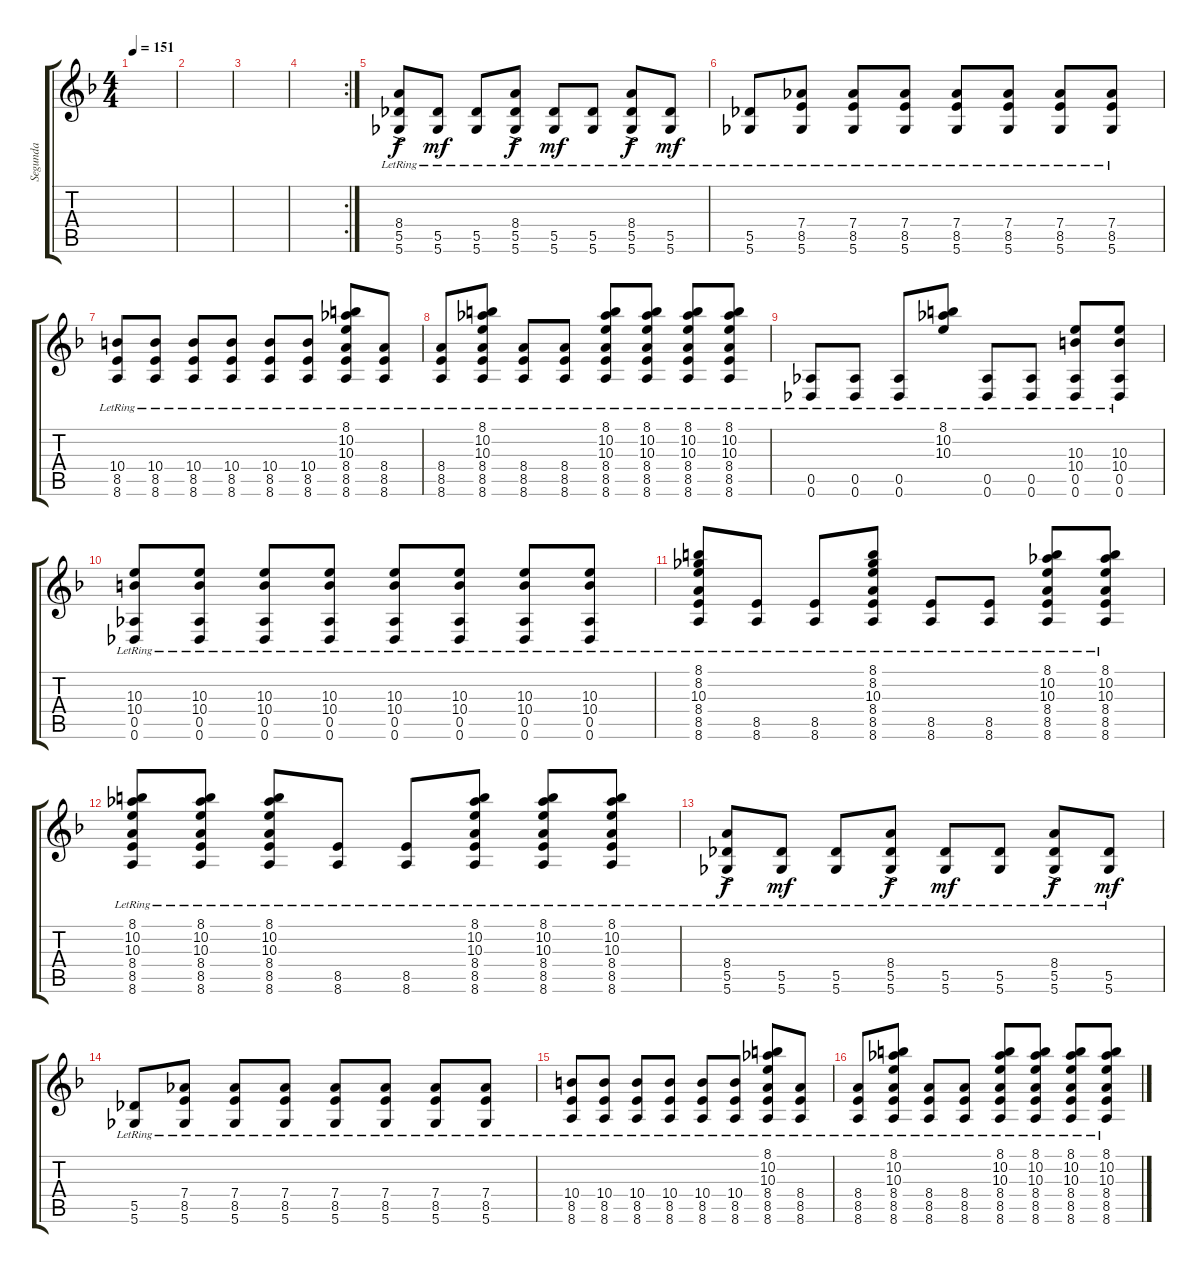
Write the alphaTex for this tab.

\track ("Segunda" "Segunda") {instrument electricguitarjazz}
\staff {score tabs}
\tuning (Eb4 Bb3 Gb3 Db3 Ab2 Db2) {hide}
\ts (4 4)
\tempo 151
\clef g2
\ks f
|
|
|
\rc 2
|
(8.4{ac lr} 5.5{ac lr} 5.6{ac lr}).8 (5.5{lr} 5.6{lr}).8{dy mf} (5.5{lr} 5.6{lr}).8 (8.4{ac lr} 5.5{ac lr} 5.6{ac lr}).8{dy f} (5.5{lr} 5.6{lr}).8{dy mf} (5.5{lr} 5.6{lr}).8 (8.4{ac lr} 5.5{ac lr} 5.6{ac lr}).8{dy f} (5.5{lr} 5.6{lr}).8{dy mf} |
(5.5{lr} 5.6{lr}).8 (7.4{lr} 8.5{lr} 5.6{lr}).8 (7.4{lr} 8.5{lr} 5.6{lr}).8 (7.4{lr} 8.5{lr} 5.6{lr}).8 (7.4{lr} 8.5{lr} 5.6{lr}).8 (7.4{lr} 8.5{lr} 5.6{lr}).8 (7.4{lr} 8.5{lr} 5.6{lr}).8 (7.4{lr} 8.5{lr} 5.6{lr}).8 |
(10.4{lr} 8.5{lr} 8.6{lr}).8 (10.4{lr} 8.5{lr} 8.6{lr}).8 (10.4{lr} 8.5{lr} 8.6{lr}).8 (10.4{lr} 8.5{lr} 8.6{lr}).8 (10.4{lr} 8.5{lr} 8.6{lr}).8 (10.4{lr} 8.5{lr} 8.6{lr}).8 (8.1{lr} 10.2{lr} 10.3{lr} 8.4{lr} 8.5{lr} 8.6{lr}).8 (8.4{lr} 8.5{lr} 8.6{lr}).8 |
(8.4{lr} 8.5{lr} 8.6{lr}).8 (8.1{lr} 10.2{lr} 10.3{lr} 8.4{lr} 8.5{lr} 8.6{lr}).8 (8.4{lr} 8.5{lr} 8.6{lr}).8 (8.4{lr} 8.5{lr} 8.6{lr}).8 (8.1{lr} 10.2{lr} 10.3{lr} 8.4{lr} 8.5{lr} 8.6{lr}).8 (8.1{lr} 10.2{lr} 10.3{lr} 8.4{lr} 8.5{lr} 8.6{lr}).8 (8.1{lr} 10.2{lr} 10.3{lr} 8.4{lr} 8.5{lr} 8.6{lr}).8 (8.1{lr} 10.2{lr} 10.3{lr} 8.4{lr} 8.5{lr} 8.6{lr}).8 |
(0.5{lr} 0.6{lr}).8 (0.5{lr} 0.6{lr}).8 (0.5{lr} 0.6{lr}).8 (8.1{lr} 10.2{lr} 10.3{lr}).8 (0.5{lr} 0.6{lr}).8 (0.5{lr} 0.6{lr}).8 (10.3{lr} 10.4{lr} 0.5{lr} 0.6{lr}).8 (10.3{lr} 10.4{lr} 0.5{lr} 0.6{lr}).8 |
(10.3{lr} 10.4{lr} 0.5{lr} 0.6{lr}).8 (10.3{lr} 10.4{lr} 0.5{lr} 0.6{lr}).8 (10.3{lr} 10.4{lr} 0.5{lr} 0.6{lr}).8 (10.3{lr} 10.4{lr} 0.5{lr} 0.6{lr}).8 (10.3{lr} 10.4{lr} 0.5{lr} 0.6{lr}).8 (10.3{lr} 10.4{lr} 0.5{lr} 0.6{lr}).8 (10.3{lr} 10.4{lr} 0.5{lr} 0.6{lr}).8 (10.3{lr} 10.4{lr} 0.5{lr} 0.6{lr}).8 |
(8.1{lr} 8.2{lr} 10.3{lr} 8.4{lr} 8.5{lr} 8.6{lr}).8 (8.5{lr} 8.6{lr}).8 (8.5{lr} 8.6{lr}).8 (8.1{lr} 8.2{lr} 10.3{lr} 8.4{lr} 8.5{lr} 8.6{lr}).8 (8.5{lr} 8.6{lr}).8 (8.5{lr} 8.6{lr}).8 (8.1{lr} 10.2{lr} 10.3{lr} 8.4{lr} 8.5{lr} 8.6{lr}).8 (8.1{lr} 10.2{lr} 10.3{lr} 8.4{lr} 8.5{lr} 8.6{lr}).8 |
(8.1{lr} 10.2{lr} 10.3{lr} 8.4{lr} 8.5{lr} 8.6{lr}).8 (8.1{lr} 10.2{lr} 10.3{lr} 8.4{lr} 8.5{lr} 8.6{lr}).8 (8.1{lr} 10.2{lr} 10.3{lr} 8.4{lr} 8.5{lr} 8.6{lr}).8 (8.5{lr} 8.6{lr}).8 (8.5{lr} 8.6{lr}).8 (8.1{lr} 10.2{lr} 10.3{lr} 8.4{lr} 8.5{lr} 8.6{lr}).8 (8.1{lr} 10.2{lr} 10.3{lr} 8.4{lr} 8.5{lr} 8.6{lr}).8 (8.1{lr} 10.2{lr} 10.3{lr} 8.4{lr} 8.5{lr} 8.6{lr}).8 |
(8.4{ac lr} 5.5{ac lr} 5.6{ac lr}).8{dy f} (5.5{lr} 5.6{lr}).8{dy mf} (5.5{lr} 5.6{lr}).8 (8.4{ac lr} 5.5{ac lr} 5.6{ac lr}).8{dy f} (5.5{lr} 5.6{lr}).8{dy mf} (5.5{lr} 5.6{lr}).8 (8.4{ac lr} 5.5{ac lr} 5.6{ac lr}).8{dy f} (5.5{lr} 5.6{lr}).8{dy mf} |
(5.5{lr} 5.6{lr}).8 (7.4{lr} 8.5{lr} 5.6{lr}).8 (7.4{lr} 8.5{lr} 5.6{lr}).8 (7.4{lr} 8.5{lr} 5.6{lr}).8 (7.4{lr} 8.5{lr} 5.6{lr}).8 (7.4{lr} 8.5{lr} 5.6{lr}).8 (7.4{lr} 8.5{lr} 5.6{lr}).8 (7.4{lr} 8.5{lr} 5.6{lr}).8 |
(10.4{lr} 8.5{lr} 8.6{lr}).8 (10.4{lr} 8.5{lr} 8.6{lr}).8 (10.4{lr} 8.5{lr} 8.6{lr}).8 (10.4{lr} 8.5{lr} 8.6{lr}).8 (10.4{lr} 8.5{lr} 8.6{lr}).8 (10.4{lr} 8.5{lr} 8.6{lr}).8 (8.1{lr} 10.2{lr} 10.3{lr} 8.4{lr} 8.5{lr} 8.6{lr}).8 (8.4{lr} 8.5{lr} 8.6{lr}).8 |
(8.4{lr} 8.5{lr} 8.6{lr}).8 (8.1{lr} 10.2{lr} 10.3{lr} 8.4{lr} 8.5{lr} 8.6{lr}).8 (8.4{lr} 8.5{lr} 8.6{lr}).8 (8.4{lr} 8.5{lr} 8.6{lr}).8 (8.1{lr} 10.2{lr} 10.3{lr} 8.4{lr} 8.5{lr} 8.6{lr}).8 (8.1{lr} 10.2{lr} 10.3{lr} 8.4{lr} 8.5{lr} 8.6{lr}).8 (8.1{lr} 10.2{lr} 10.3{lr} 8.4{lr} 8.5{lr} 8.6{lr}).8 (8.1{lr} 10.2{lr} 10.3{lr} 8.4{lr} 8.5{lr} 8.6{lr}).8
